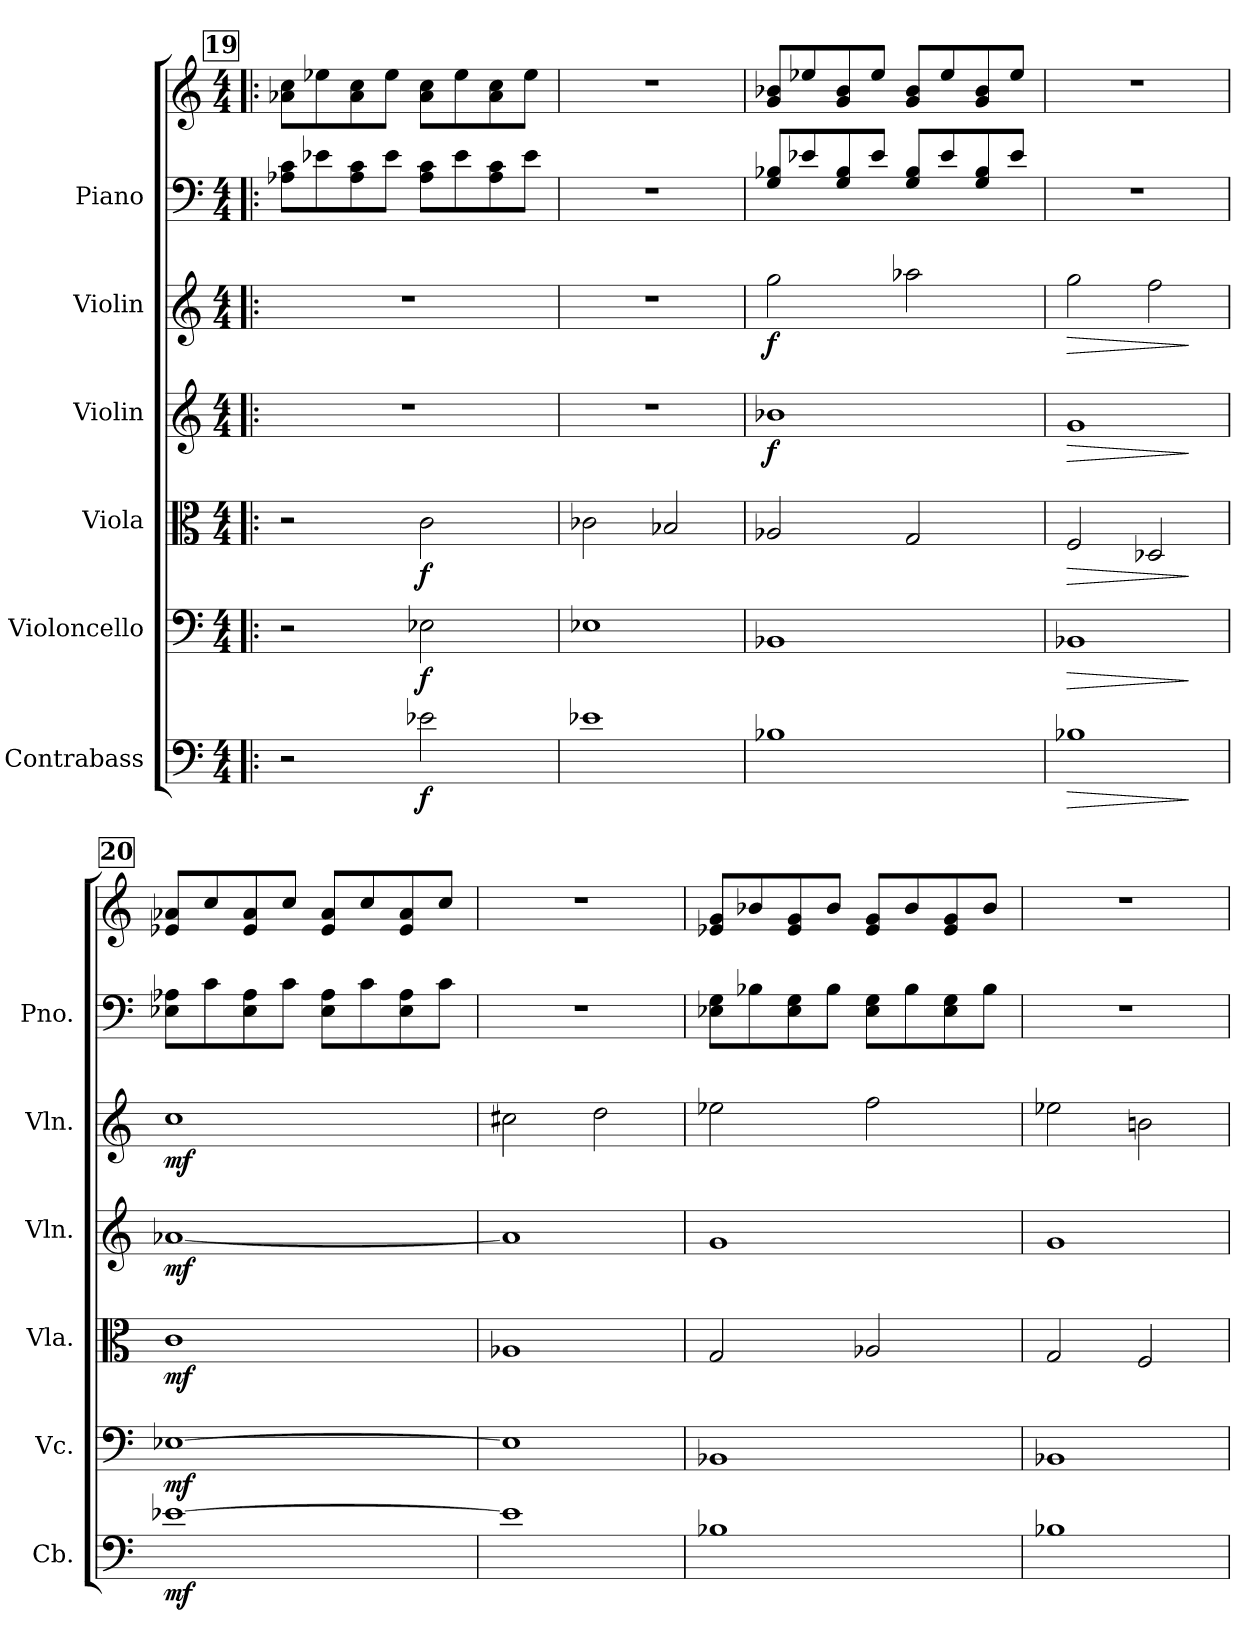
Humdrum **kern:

**kern	**dynam	**kern	**dynam	**kern	**dynam	**kern	**dynam	**kern	**dynam	**kern	**kern	**dynam
*part6	*part6	*part5	*part5	*part4	*part4	*part3	*part3	*part2	*part2	*part1	*part1	*part1
*staff7	*staff7	*staff6	*staff6	*staff5	*staff5	*staff4	*staff4	*staff3	*staff3	*staff2	*staff1	*staff1/2
*I"Contrabass	*	*I"Violoncello	*	*I"Viola	*	*I"Violin	*	*I"Violin	*	*I"Piano	*	*
*I'Cb.	*	*I'Vc.	*	*I'Vla.	*	*I'Vln.	*	*I'Vln.	*	*I'Pno.	*	*
*clefF4	*	*clefF4	*	*clefC3	*	*clefG2	*	*clefG2	*	*clefF4	*clefG2	*
*ITrd7c12	*	*	*	*	*	*	*	*	*	*	*	*
*k[]	*	*k[]	*	*k[]	*	*k[]	*	*k[]	*	*k[]	*k[]	*
*M4/4	*	*M4/4	*	*M4/4	*	*M4/4	*	*M4/4	*	*M4/4	*M4/4	*
!!LO:REH:place=s1:a:B:fs=14:t=19
=73!|:	=73!|:	=73!|:	=73!|:	=73!|:	=73!|:	=73!|:	=73!|:	=73!|:	=73!|:	=73!|:	=73!|:	=73!|:
!	!	!	!	!	!	!	!	!	!	!	!	!LO:DY:b=2
!	!	!	!	!	!	!	!	!	!	!	!	!LO:DY:n=1:b
2r	.	2r	.	2r	.	1r	.	1r	.	8A-X\ 8c\L	8a-X\ 8cc\L	mf mf
.	.	.	.	.	.	.	.	.	.	8e-X\	8ee-X\	.
.	.	.	.	.	.	.	.	.	.	8A-\ 8c\	8a-\ 8cc\	.
.	.	.	.	.	.	.	.	.	.	8e-\J	8ee-\J	.
!	!LO:DY:b	!	!LO:DY:b	!	!LO:DY:b	!	!	!	!	!	!	!
2E-X\	f	2E-X\	f	2c\	f	.	.	.	.	8A-\ 8c\L	8a-\ 8cc\L	.
.	.	.	.	.	.	.	.	.	.	8e-\	8ee-\	.
.	.	.	.	.	.	.	.	.	.	8A-\ 8c\	8a-\ 8cc\	.
.	.	.	.	.	.	.	.	.	.	8e-\J	8ee-\J	.
=74	=74	=74	=74	=74	=74	=74	=74	=74	=74	=74	=74	=74
1E-X	.	1E-X	.	2c-X\	.	1r	.	1r	.	1r	1r	.
.	.	.	.	2B-X/	.	.	.	.	.	.	.	.
=75	=75	=75	=75	=75	=75	=75	=75	=75	=75	=75	=75	=75
!	!	!	!	!	!	!	!LO:DY:b	!	!LO:DY:b	!	!	!
1BB-X	.	1BB-X	.	2A-X/	.	1b-X	f	2gg\	f	8G/ 8B-X/L	8g/ 8b-X/L	.
.	.	.	.	.	.	.	.	.	.	8e-X/	8ee-X/	.
.	.	.	.	.	.	.	.	.	.	8G/ 8B-/	8g/ 8b-/	.
.	.	.	.	.	.	.	.	.	.	8e-/J	8ee-/J	.
.	.	.	.	2G/	.	.	.	2aa-X\	.	8G/ 8B-/L	8g/ 8b-/L	.
.	.	.	.	.	.	.	.	.	.	8e-/	8ee-/	.
.	.	.	.	.	.	.	.	.	.	8G/ 8B-/	8g/ 8b-/	.
.	.	.	.	.	.	.	.	.	.	8e-/J	8ee-/J	.
=76	=76	=76	=76	=76	=76	=76	=76	=76	=76	=76	=76	=76
!	!LO:HP:b	!	!LO:HP:b	!	!LO:HP:b	!	!LO:HP:b	!	!LO:HP:b	!	!	!
1BB-X	>	1BB-X	>	2F/	>	1g	>	2gg\	>	1r	1r	.
.	.	.	.	2D-X/	.	.	.	2ff\	.	.	.	.
.	]	.	]	.	]	.	]	.	]	.	.	.
!!LO:PB:g=z
!!LO:REH:place=s1:a:B:fs=14:t=20
=77	=77	=77	=77	=77	=77	=77	=77	=77	=77	=77	=77	=77
!	!LO:DY:b	!	!LO:DY:b	!	!LO:DY:b	!	!LO:DY:b	!	!LO:DY:b	!	!	!
[1E-X	mf	[1E-X	mf	1c	mf	[1a-X	mf	1cc	mf	8E-X\ 8A-X\L	8e-X/ 8a-X/L	.
.	.	.	.	.	.	.	.	.	.	8c\	8cc/	.
.	.	.	.	.	.	.	.	.	.	8E-\ 8A-\	8e-/ 8a-/	.
.	.	.	.	.	.	.	.	.	.	8c\J	8cc/J	.
.	.	.	.	.	.	.	.	.	.	8E-\ 8A-\L	8e-/ 8a-/L	.
.	.	.	.	.	.	.	.	.	.	8c\	8cc/	.
.	.	.	.	.	.	.	.	.	.	8E-\ 8A-\	8e-/ 8a-/	.
.	.	.	.	.	.	.	.	.	.	8c\J	8cc/J	.
=78	=78	=78	=78	=78	=78	=78	=78	=78	=78	=78	=78	=78
1E-]	.	1E-]	.	1A-X	.	1a-]	.	2cc#X\	.	1r	1r	.
.	.	.	.	.	.	.	.	2dd\	.	.	.	.
=79	=79	=79	=79	=79	=79	=79	=79	=79	=79	=79	=79	=79
1BB-X	.	1BB-X	.	2G/	.	1g	.	2ee-X\	.	8E-X\ 8G\L	8e-X/ 8g/L	.
.	.	.	.	.	.	.	.	.	.	8B-X\	8b-X/	.
.	.	.	.	.	.	.	.	.	.	8E-\ 8G\	8e-/ 8g/	.
.	.	.	.	.	.	.	.	.	.	8B-\J	8b-/J	.
.	.	.	.	2A-X/	.	.	.	2ff\	.	8E-\ 8G\L	8e-/ 8g/L	.
.	.	.	.	.	.	.	.	.	.	8B-\	8b-/	.
.	.	.	.	.	.	.	.	.	.	8E-\ 8G\	8e-/ 8g/	.
.	.	.	.	.	.	.	.	.	.	8B-\J	8b-/J	.
=80	=80	=80	=80	=80	=80	=80	=80	=80	=80	=80	=80	=80
1BB-X	.	1BB-X	.	2G/	.	1g	.	2ee-X\	.	1r	1r	.
.	.	.	.	2F/	.	.	.	2bn\	.	.	.	.
=	=	=	=	=	=	=	=	=	=	=	=	=
*-	*-	*-	*-	*-	*-	*-	*-	*-	*-	*-	*-	*-
